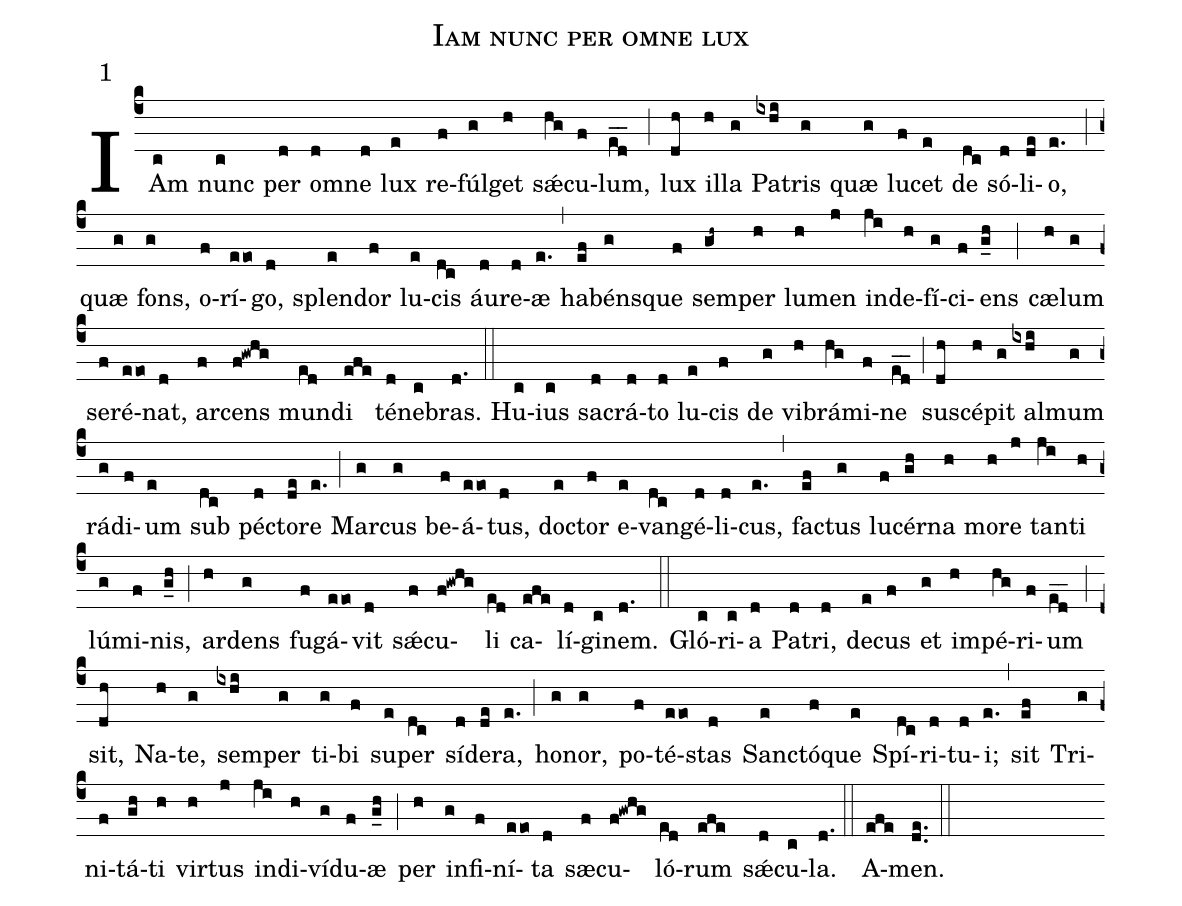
name: Iam nunc per omne lux;
mode: 1;
%%
(c4)
IAm(c) nunc(c) per(d) om(d)ne(d) lux(e) re(f)fúl(g)get(h) sǽ(hg)cu(f)lum,(ed__) (;)
lux(dh) il(h)la(g) Pa(ixhi)tris(g) quæ(g) lu(f)cet(e) de(dc) só(d)li(de)o,(e.) (;)
quæ(g) fons,(g) o(f)rí(eeo)go,(d) splen(e)dor(f) lu(e)cis(dc) áu(d)re(d)æ(e.) (,)
ha(ef)béns(g)que(f) sem(gh~)per(h) lu(h)men(j) in(ji)de(h)fí(g)ci(f)ens(g_h) (;)
cæ(h)lum(g) se(f)ré(eeo)nat,(d) ar(f)cens(f!gwhg) mun(ed)di(efe) té(d)ne(c)bras.(d.) (::)

Hu(c)ius(c) sa(d)crá(d)to(d) lu(e)cis(f) de(g) vi(h)brá(hg)mi(f)ne(ed__) (;)
su(dh)scé(h)pit(g) al(ixhi)mum(g) rá(g)di(f)um(e) sub(dc) pé(d)cto(de)re(e.) (;)
Mar(g)cus(g) be(f)á(eeo)tus,(d) do(e)ctor(f) e(e)van(dc)gé(d)li(d)cus,(e.) (,)
fa(ef)ctus(g) lu(f)cér(gh)na(h) mo(h)re(j) tan(ji)ti(h) lú(g)mi(f)nis,(g_h) (;)
ar(h)dens(g) fu(f)gá(eeo)vit(d) sǽ(f)cu(f!gwhg)li(ed) ca(efe)lí(d)gi(c)nem.(d.) (::)

Gló(c)ri(c)a(d) Pa(d)tri,(d) de(e)cus(f) et(g) im(h)pé(hg)ri(f)um(ed__) (;)
sit,(dh) Na(h)te,(g) sem(ixhi)per(g) ti(g)bi(f) su(e)per(dc) sí(d)de(de)ra,(e.) (;)
ho(g)nor,(g) po(f)té(eeo)stas(d) San(e)ctó(f)que(e) Spí(dc)ri(d)tu(d)i;(e.) (,)
sit(ef) Tri(g)ni(f)tá(gh)ti(h) vir(h)tus(j) in(ji)di(h)ví(g)du(f)æ(g_h) (;)
per(h) in(g)fi(f)ní(eeo)ta(d) sæ(f)cu(f!gwhg)ló(ed)rum(efe) sǽ(d)cu(c)la.(d.) (::)

A(efe)men.(de..) (::)
